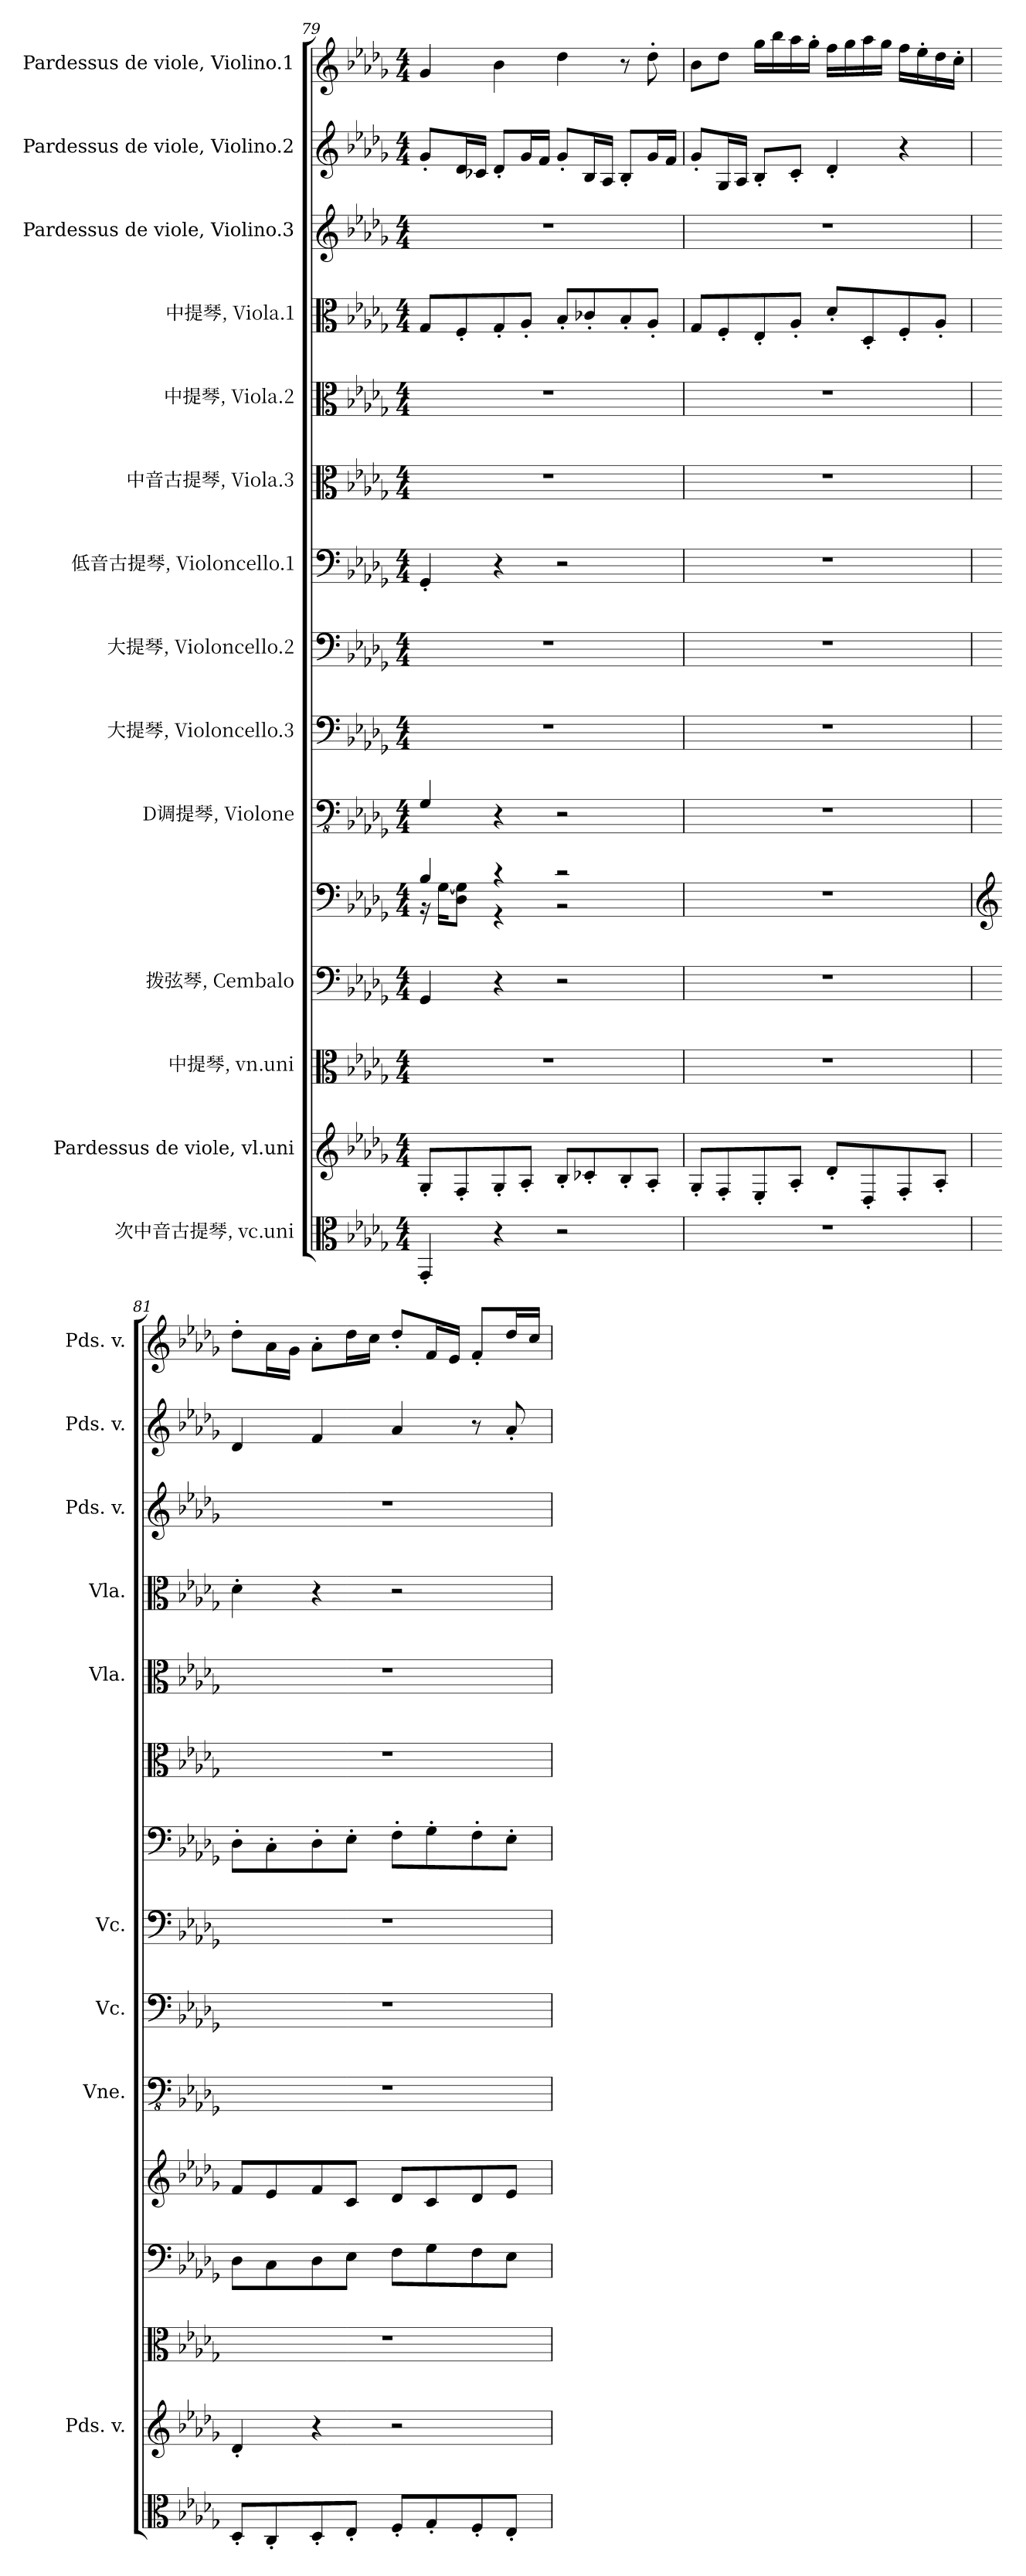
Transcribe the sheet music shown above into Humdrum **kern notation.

**kern	**kern	**kern	**kern	**kern	**kern	**kern	**kern	**kern	**kern	**kern	**kern	**kern	**kern	**kern
*part14	*part13	*part12	*part11	*part11	*part10	*part9	*part8	*part7	*part6	*part5	*part4	*part3	*part2	*part1
*staff15	*staff14	*staff13	*staff12	*staff11	*staff10	*staff9	*staff8	*staff7	*staff6	*staff5	*staff4	*staff3	*staff2	*staff1
*I"次中音古提琴, vc.uni	*I"Pardessus de viole, vl.uni	*I"中提琴, vn.uni	*I"拨弦琴, Cembalo	*	*I"D调提琴, Violone	*I"大提琴, Violoncello.3	*I"大提琴, Violoncello.2	*I"低音古提琴, Violoncello.1	*I"中音古提琴, Viola.3	*I"中提琴, Viola.2	*I"中提琴, Viola.1	*I"Pardessus de viole, Violino.3	*I"Pardessus de viole, Violino.2	*I"Pardessus de viole, Violino.1
*	*I'Pds. v.	*	*	*	*I'Vne.	*I'Vc.	*I'Vc.	*	*	*I'Vla.	*I'Vla.	*I'Pds. v.	*I'Pds. v.	*I'Pds. v.
!!LO:PB:g=z
*clefC3	*clefG2	*clefC3	*clefF4	*clefF4	*clefFv4	*clefF4	*clefF4	*clefF4	*clefC3	*clefC3	*clefC3	*clefG2	*clefG2	*clefG2
*	*	*	*	*	*ITrd7c12	*	*	*	*	*	*	*	*	*
*k[b-e-a-d-g-]	*k[b-e-a-d-g-]	*k[b-e-a-d-g-]	*k[b-e-a-d-g-]	*k[b-e-a-d-g-]	*k[b-e-a-d-g-]	*k[b-e-a-d-g-]	*k[b-e-a-d-g-]	*k[b-e-a-d-g-]	*k[b-e-a-d-g-]	*k[b-e-a-d-g-]	*k[b-e-a-d-g-]	*k[b-e-a-d-g-]	*k[b-e-a-d-g-]	*k[b-e-a-d-g-]
*M4/4	*M4/4	*M4/4	*M4/4	*M4/4	*M4/4	*M4/4	*M4/4	*M4/4	*M4/4	*M4/4	*M4/4	*M4/4	*M4/4	*M4/4
=79	=79	=79	=79	=79	=79	=79	=79	=79	=79	=79	=79	=79	=79	=79
*	*	*	*	*^	*	*	*	*	*	*	*	*	*	*
4GG-'/	8G-'/L	1r	4GG-/	4B-/	16r	4GGG-/	1r	1r	4GG-'/	1r	1r	8G-/L	1r	8g-'/L	4g-/
.	.	.	.	.	[16G-\KL	.	.	.	.	.	.	.	.	.	.
.	8F'/	.	.	.	8D-\ 8G-\]J	.	.	.	.	.	.	8F'/	.	16d-/L	.
.	.	.	.	.	.	.	.	.	.	.	.	.	.	16c-X/JJ	.
4r	8G-'/	.	4r	4r	4r	4r	.	.	4r	.	.	8G-'/	.	8d-'/L	4b-\
.	8A-'/J	.	.	.	.	.	.	.	.	.	.	8A-'/J	.	16g-/L	.
.	.	.	.	.	.	.	.	.	.	.	.	.	.	16f/JJ	.
2r	8B-'/L	.	2r	2r	2r	2r	.	.	2r	.	.	8B-'/L	.	8g-'/L	4dd-\
.	8c-X'/	.	.	.	.	.	.	.	.	.	.	8c-X'/	.	16B-/L	.
.	.	.	.	.	.	.	.	.	.	.	.	.	.	16A-/JJ	.
.	8B-'/	.	.	.	.	.	.	.	.	.	.	8B-'/	.	8B-'/L	8r
.	8A-'/J	.	.	.	.	.	.	.	.	.	.	8A-'/J	.	16g-/L	8dd-'\
.	.	.	.	.	.	.	.	.	.	.	.	.	.	16f/JJ	.
*	*	*	*	*v	*v	*	*	*	*	*	*	*	*	*	*
=80	=80	=80	=80	=80	=80	=80	=80	=80	=80	=80	=80	=80	=80	=80
1r	8G-'/L	1r	1r	1r	1r	1r	1r	1r	1r	1r	8G-/L	1r	8g-'/L	8b-\L
.	8F'/	.	.	.	.	.	.	.	.	.	8F'/	.	16G-/L	8dd-\J
.	.	.	.	.	.	.	.	.	.	.	.	.	16A-/JJ	.
.	8E-'/	.	.	.	.	.	.	.	.	.	8E-'/	.	8B-'/L	16gg-\LL
.	.	.	.	.	.	.	.	.	.	.	.	.	.	16bb-\
.	8A-'/J	.	.	.	.	.	.	.	.	.	8A-'/J	.	8c'/J	16aa-\
.	.	.	.	.	.	.	.	.	.	.	.	.	.	16gg-'\JJ
.	8d-'/L	.	.	.	.	.	.	.	.	.	8d-'/L	.	4d-'/	16ff\LL
.	.	.	.	.	.	.	.	.	.	.	.	.	.	16gg-\
.	8D-'/	.	.	.	.	.	.	.	.	.	8D-'/	.	.	16aa-\
.	.	.	.	.	.	.	.	.	.	.	.	.	.	16gg-\JJ
.	8F'/	.	.	.	.	.	.	.	.	.	8F'/	.	4r	16ff\LL
.	.	.	.	.	.	.	.	.	.	.	.	.	.	16ee-'\
.	8A-'/J	.	.	.	.	.	.	.	.	.	8A-'/J	.	.	16dd-\
.	.	.	.	.	.	.	.	.	.	.	.	.	.	16cc'\JJ
!!LO:PB:g=z
=81	=81	=81	=81	=81	=81	=81	=81	=81	=81	=81	=81	=81	=81	=81
*	*	*	*	*clefG2	*	*	*	*	*	*	*	*	*	*
8D-'/L	4d-'/	1r	8D-\L	8f/L	1r	1r	1r	8D-'\L	1r	1r	4d-'\	1r	4d-/	8dd-'\L
8C'/	.	.	8C\	8e-/	.	.	.	8C'\	.	.	.	.	.	16a-\L
.	.	.	.	.	.	.	.	.	.	.	.	.	.	16g-\JJ
8D-'/	4r	.	8D-\	8f/	.	.	.	8D-'\	.	.	4r	.	4f/	8a-'\L
8E-'/J	.	.	8E-\J	8c/J	.	.	.	8E-'\J	.	.	.	.	.	16dd-\L
.	.	.	.	.	.	.	.	.	.	.	.	.	.	16cc\JJ
8F'/L	2r	.	8F\L	8d-/L	.	.	.	8F'\L	.	.	2r	.	4a-/	8dd-'/L
8G-'/	.	.	8G-\	8c/	.	.	.	8G-'\	.	.	.	.	.	16f/L
.	.	.	.	.	.	.	.	.	.	.	.	.	.	16e-/JJ
8F'/	.	.	8F\	8d-/	.	.	.	8F'\	.	.	.	.	8r	8f'/L
8E-'/J	.	.	8E-\J	8e-/J	.	.	.	8E-'\J	.	.	.	.	8a-'/	16dd-/L
.	.	.	.	.	.	.	.	.	.	.	.	.	.	16cc/JJ
=	=	=	=	=	=	=	=	=	=	=	=	=	=	=
*-	*-	*-	*-	*-	*-	*-	*-	*-	*-	*-	*-	*-	*-	*-
